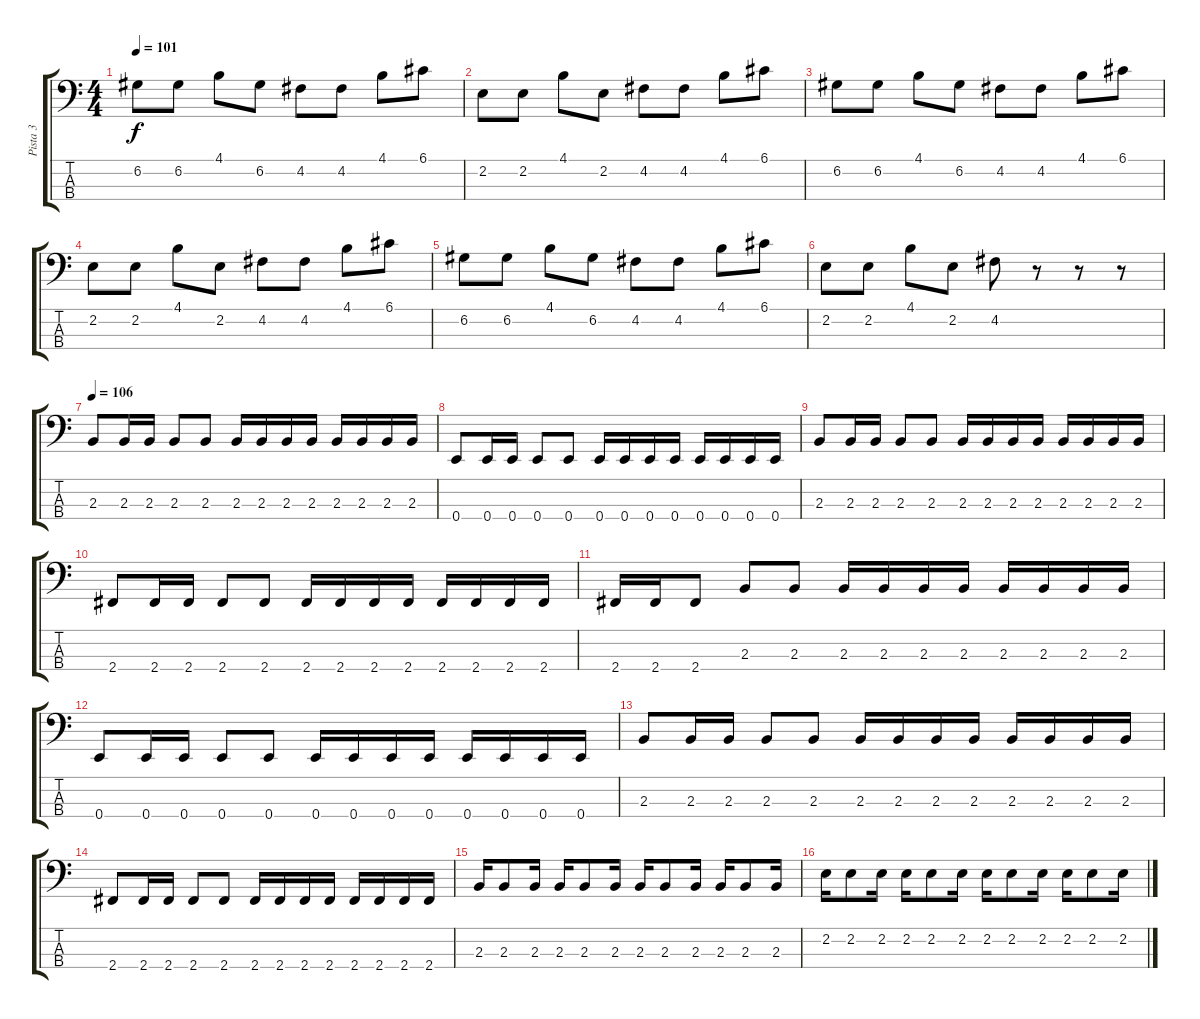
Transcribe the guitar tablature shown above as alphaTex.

\track ("Pista 3" "Pista 3") {instrument electricbasspick}
\staff {score tabs}
\tuning (G2 D2 A1 E1) {hide}
\ts (4 4)
\tempo 101
\clef f4
\ks c
6.2.8{dy f} 6.2.8 4.1.8 6.2.8 4.2.8 4.2.8 4.1.8 6.1.8 |
2.2.8 2.2.8 4.1.8 2.2.8 4.2.8 4.2.8 4.1.8 6.1.8 |
6.2.8 6.2.8 4.1.8 6.2.8 4.2.8 4.2.8 4.1.8 6.1.8 |
2.2.8 2.2.8 4.1.8 2.2.8 4.2.8 4.2.8 4.1.8 6.1.8 |
6.2.8 6.2.8 4.1.8 6.2.8 4.2.8 4.2.8 4.1.8 6.1.8 |
2.2.8 2.2.8 4.1.8 2.2.8 4.2.8 r.8 r.8 r.8 |
\tempo 106
2.3.8 2.3.16 2.3.16 2.3.8 2.3.8 2.3.16 2.3.16 2.3.16 2.3.16 2.3.16 2.3.16 2.3.16 2.3.16 |
0.4.8 0.4.16 0.4.16 0.4.8 0.4.8 0.4.16 0.4.16 0.4.16 0.4.16 0.4.16 0.4.16 0.4.16 0.4.16 |
2.3.8 2.3.16 2.3.16 2.3.8 2.3.8 2.3.16 2.3.16 2.3.16 2.3.16 2.3.16 2.3.16 2.3.16 2.3.16 |
2.4.8 2.4.16 2.4.16 2.4.8 2.4.8 2.4.16 2.4.16 2.4.16 2.4.16 2.4.16 2.4.16 2.4.16 2.4.16 |
2.4.16 2.4.16 2.4.8 2.3.8 2.3.8 2.3.16 2.3.16 2.3.16 2.3.16 2.3.16 2.3.16 2.3.16 2.3.16 |
0.4.8 0.4.16 0.4.16 0.4.8 0.4.8 0.4.16 0.4.16 0.4.16 0.4.16 0.4.16 0.4.16 0.4.16 0.4.16 |
2.3.8 2.3.16 2.3.16 2.3.8 2.3.8 2.3.16 2.3.16 2.3.16 2.3.16 2.3.16 2.3.16 2.3.16 2.3.16 |
2.4.8 2.4.16 2.4.16 2.4.8 2.4.8 2.4.16 2.4.16 2.4.16 2.4.16 2.4.16 2.4.16 2.4.16 2.4.16 |
2.3.16 2.3.8 2.3.16 2.3.16 2.3.8 2.3.16 2.3.16 2.3.8 2.3.16 2.3.16 2.3.8 2.3.16 |
2.2.16 2.2.8 2.2.16 2.2.16 2.2.8 2.2.16 2.2.16 2.2.8 2.2.16 2.2.16 2.2.8 2.2.16
